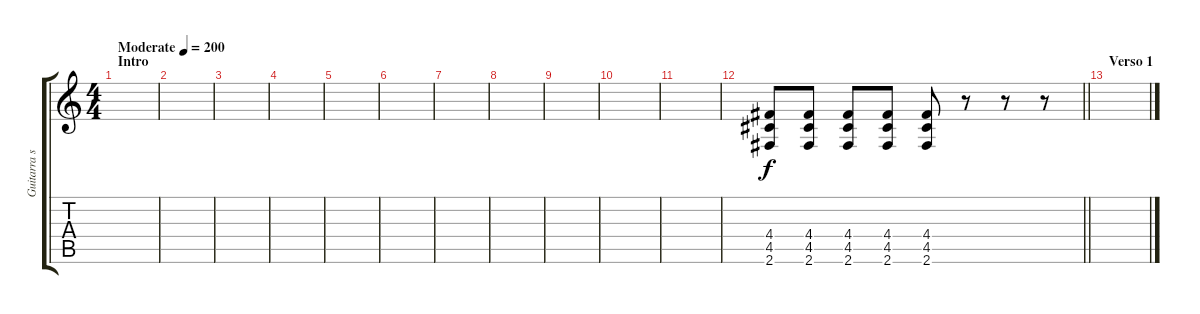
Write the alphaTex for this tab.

\track ("Guitarra solista (Billie Joe)" "Guitarra s") {instrument distortionguitar}
\staff {score tabs}
\tuning (E4 B3 G3 D3 A2 E2) {hide}
\ts (4 4)
\section ("" "Intro")
\tempo (200 "Moderate")
\clef g2
\ks c
|
|
|
|
|
|
|
|
|
|
|
\barLineRight lightlight
(4.4 4.5 2.6).8{volume 8} (4.4 4.5 2.6).8 (4.4 4.5 2.6).8 (4.4 4.5 2.6).8 (4.4 4.5 2.6).8 r.8 r.8 r.8 |
\section ("" "Verso 1")
